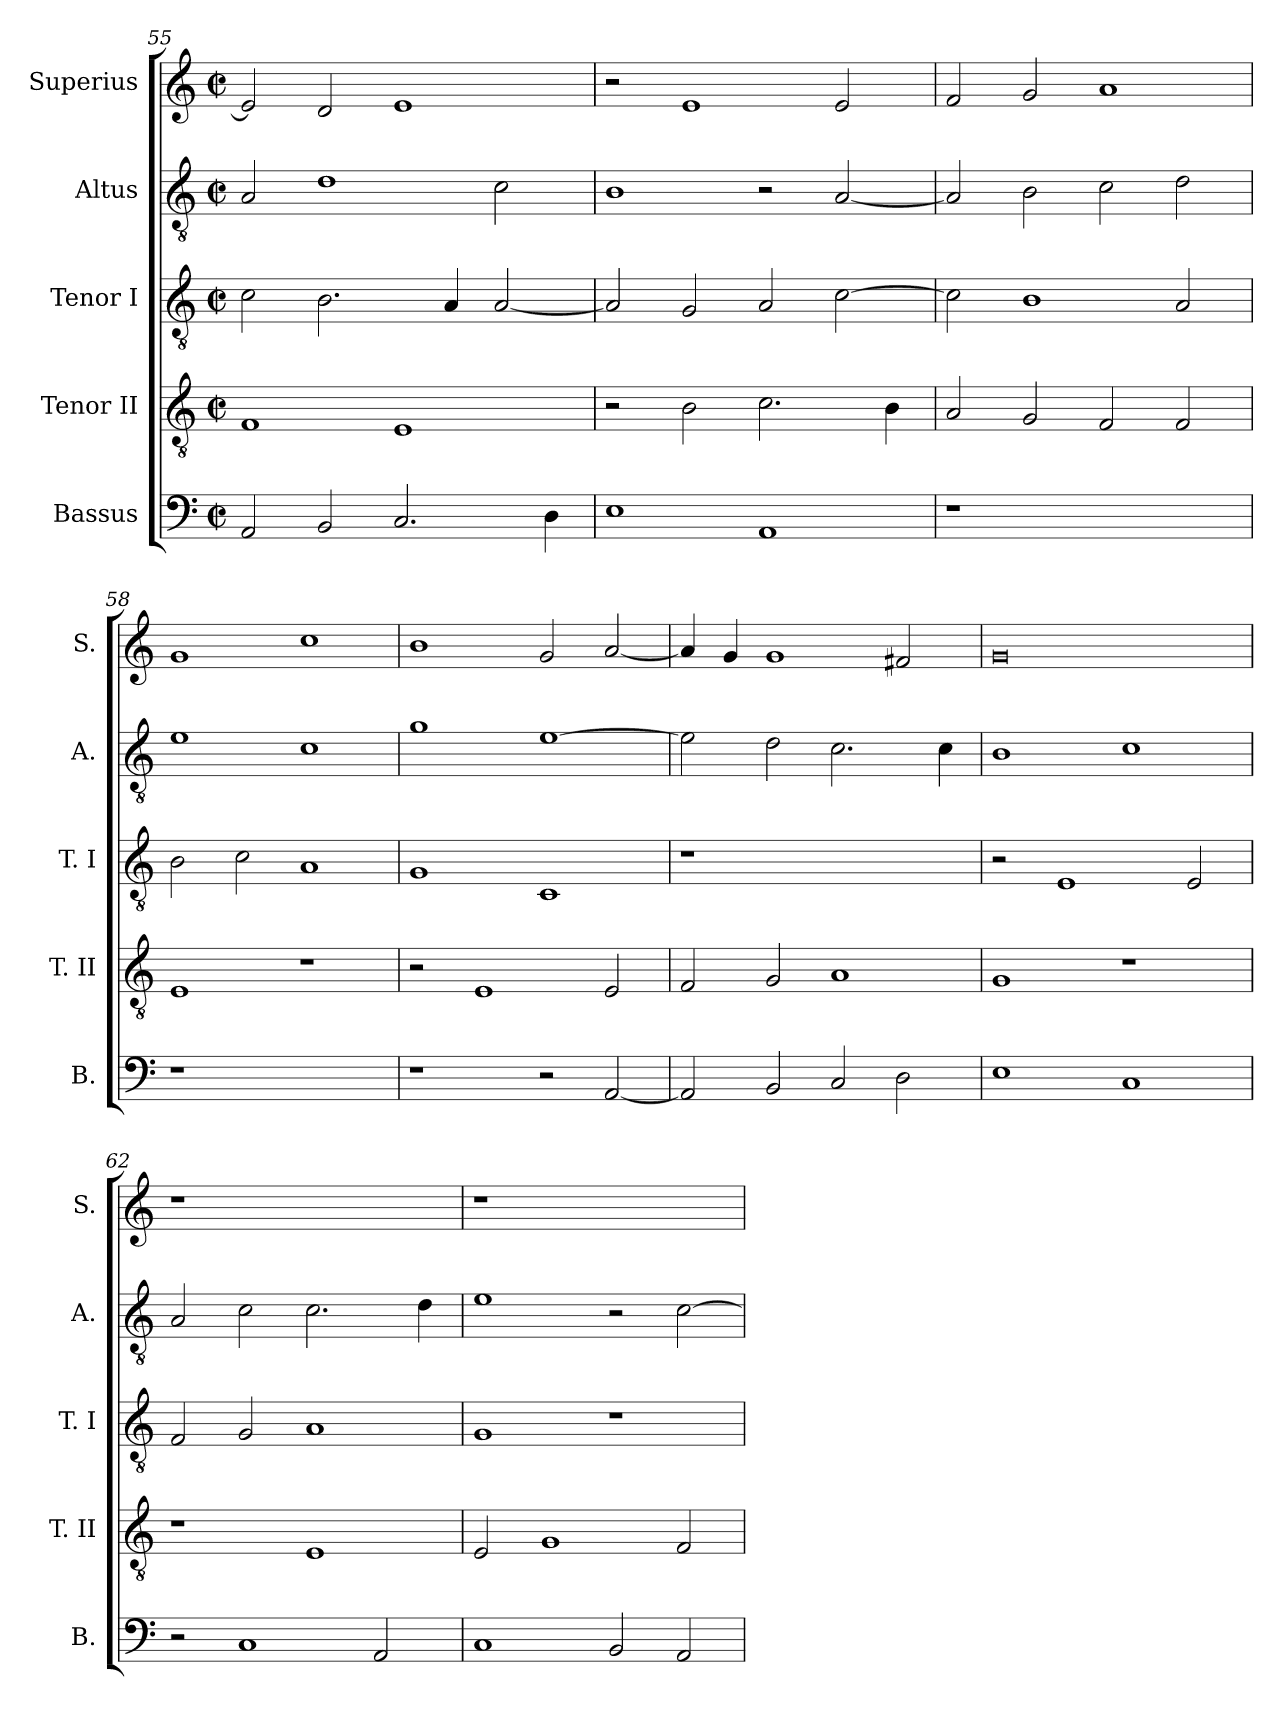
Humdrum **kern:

**kern	**kern	**kern	**kern	**kern
*part5	*part4	*part3	*part2	*part1
*staff5	*staff4	*staff3	*staff2	*staff1
*I"Bassus	*I"Tenor II	*I"Tenor I	*I"Altus	*I"Superius
*I'B.	*I'T. II	*I'T. I	*I'A.	*I'S.
*clefF4	*clefGv2	*clefGv2	*clefGv2	*clefG2
*	*ITrd7c12	*ITrd7c12	*ITrd7c12	*
*k[]	*k[]	*k[]	*k[]	*k[]
*C:	*C:	*C:	*C:	*C:
*M2/2	*M2/2	*M2/2	*M2/2	*M2/2
*met(c|)	*met(c|)	*met(c|)	*met(c|)	*met(c|)
=55	=55	=55	=55	=55
2AAi/	1FFi	2Ci\	2AAi/	2ei/]
2BBi/	.	2.BBi\	1Di	2di/
2.Ci/	1EEi	.	.	1ei
.	.	4AAi/	.	.
.	.	[<2AAi/	2Ci\	.
4Di\	.	.	.	.
=56	=56	=56	=56	=56
1Ei	2r	2AAi/]	1BBi	2r
.	2BBi\	2GGi/	.	1ei
1AAi	2.Ci\	2AAi/	2r	.
.	.	[>2Ci\	[<2AAi/	2ei/
.	4BBi\	.	.	.
!!LO:LB:g=z
=57	=57	=57	=57	=57
!LO:N:vis=1	!	!	!	!
1r	2AAi/	2Ci\]	2AAi/]	2fi/
.	2GGi/	1BBi	2BBi\	2gi/
1ryy	2FFi/	.	2Ci\	1ai
.	2FFi/	2AAi/	2Di\	.
=58	=58	=58	=58	=58
!LO:N:vis=1	!	!	!	!
1r	1EEi	2BBi\	1Ei	1gi
.	.	2Ci\	.	.
1ryy	1r	1AAi	1Ci	1cci
=59	=59	=59	=59	=59
1r	2r	1GGi	1Gi	1bi
.	1EEi	.	.	.
2r	.	1CCi	[>1Ei	2gi/
[<2AAi/	2EEi/	.	.	[<2ai/
=60	=60	=60	=60	=60
!	!	!LO:N:vis=1	!	!
2AAi/]	2FFi/	1r	2Ei\]	4ai/]
.	.	.	.	4gi/
2BBi/	2GGi/	.	2Di\	1gi
2Ci/	1AAi	1ryy	2.Ci\	.
2Di\	.	.	.	2f#Xi/
.	.	.	4Ci\	.
=61	=61	=61	=61	=61
1Ei	1GGi	2r	1BBi	0gi
.	.	1EEi	.	.
1Ci	1r	.	1Ci	.
.	.	2EEi/	.	.
!!LO:PB:g=z
=62	=62	=62	=62	=62
!	!	!	!	!LO:N:vis=1
2r	1r	2FFi/	2AAi/	1r
1Ci	.	2GGi/	2Ci\	.
.	1EEi	1AAi	2.Ci\	1ryy
2AAi/	.	.	.	.
.	.	.	4Di\	.
=63	=63	=63	=63	=63
!	!	!	!	!LO:N:vis=1
1Ci	2EEi/	1GGi	1Ei	1r
.	1GGi	.	.	.
2BBi/	.	1r	2r	1ryy
2AAi/	2FFi/	.	[>2Ci\	.
=	=	=	=	=
*-	*-	*-	*-	*-
